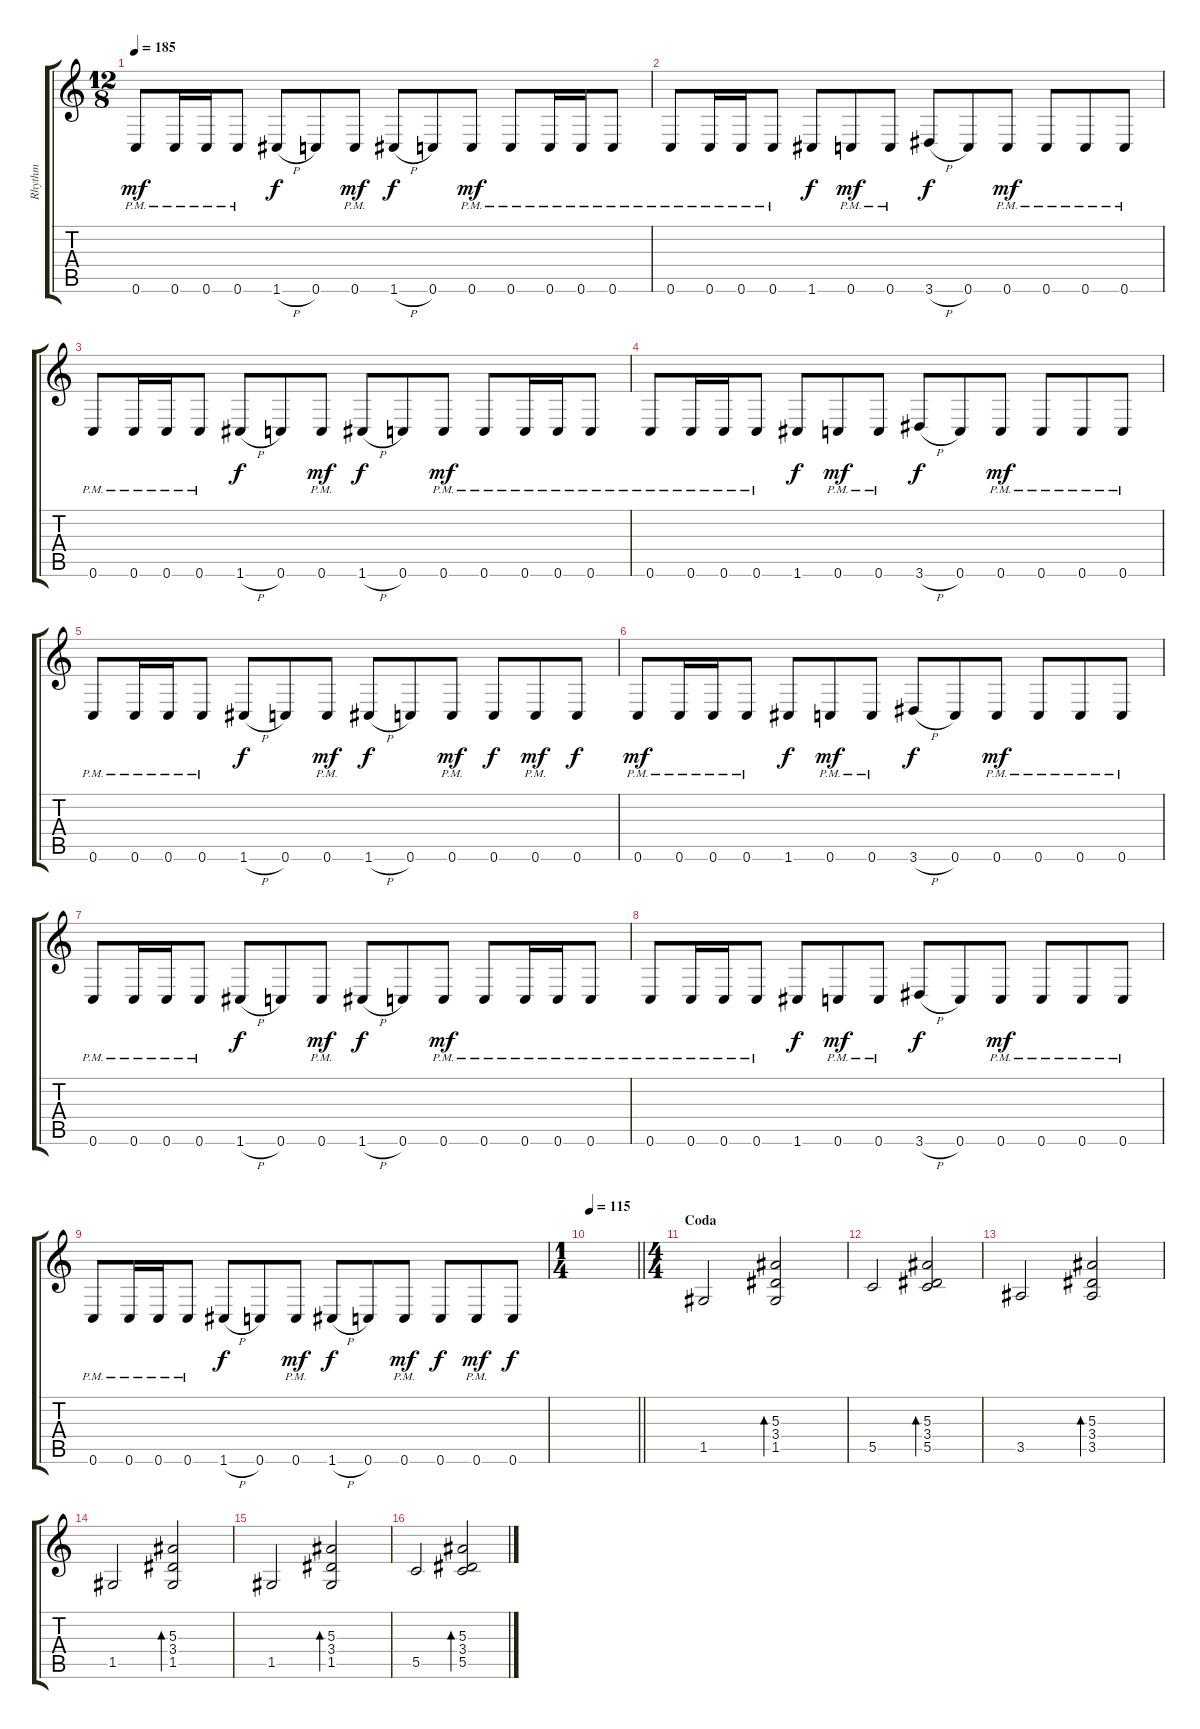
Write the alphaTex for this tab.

\track ("Rhythm" "Rhythm") {instrument distortionguitar}
\staff {score tabs}
\tuning (D4 A3 F3 C3 G2 C2) {hide}
\ts (12 8)
\tempo 185
\clef g2
\ks c
0.6{pm}.8{dy mf} 0.6{pm}.16 0.6{pm}.16 0.6{pm}.8 1.6{h}.8{dy f} 0.6.8 0.6{pm}.8{dy mf} 1.6{h}.8{dy f} 0.6.8 0.6{pm}.8{dy mf} 0.6{pm}.8 0.6{pm}.16 0.6{pm}.16 0.6{pm}.8 |
0.6{pm}.8 0.6{pm}.16 0.6{pm}.16 0.6{pm}.8 1.6.8{dy f} 0.6{pm}.8{dy mf} 0.6{pm}.8 3.6{h}.8{dy f} 0.6.8 0.6{pm}.8{dy mf} 0.6{pm}.8 0.6{pm}.8 0.6{pm}.8 |
0.6{pm}.8 0.6{pm}.16 0.6{pm}.16 0.6{pm}.8 1.6{h}.8{dy f} 0.6.8 0.6{pm}.8{dy mf} 1.6{h}.8{dy f} 0.6.8 0.6{pm}.8{dy mf} 0.6{pm}.8 0.6{pm}.16 0.6{pm}.16 0.6{pm}.8 |
0.6{pm}.8 0.6{pm}.16 0.6{pm}.16 0.6{pm}.8 1.6.8{dy f} 0.6{pm}.8{dy mf} 0.6{pm}.8 3.6{h}.8{dy f} 0.6.8 0.6{pm}.8{dy mf} 0.6{pm}.8 0.6{pm}.8 0.6{pm}.8 |
0.6{pm}.8 0.6{pm}.16 0.6{pm}.16 0.6{pm}.8 1.6{h}.8{dy f} 0.6.8 0.6{pm}.8{dy mf} 1.6{h}.8{dy f} 0.6.8 0.6{pm}.8{dy mf} 0.6.8{dy f} 0.6{pm}.8{dy mf} 0.6.8{dy f} |
0.6{pm}.8{dy mf} 0.6{pm}.16 0.6{pm}.16 0.6{pm}.8 1.6.8{dy f} 0.6{pm}.8{dy mf} 0.6{pm}.8 3.6{h}.8{dy f} 0.6.8 0.6{pm}.8{dy mf} 0.6{pm}.8 0.6{pm}.8 0.6{pm}.8 |
0.6{pm}.8 0.6{pm}.16 0.6{pm}.16 0.6{pm}.8 1.6{h}.8{dy f} 0.6.8 0.6{pm}.8{dy mf} 1.6{h}.8{dy f} 0.6.8 0.6{pm}.8{dy mf} 0.6{pm}.8 0.6{pm}.16 0.6{pm}.16 0.6{pm}.8 |
0.6{pm}.8 0.6{pm}.16 0.6{pm}.16 0.6{pm}.8 1.6.8{dy f} 0.6{pm}.8{dy mf} 0.6{pm}.8 3.6{h}.8{dy f} 0.6.8 0.6{pm}.8{dy mf} 0.6{pm}.8 0.6{pm}.8 0.6{pm}.8 |
0.6{pm}.8 0.6{pm}.16 0.6{pm}.16 0.6{pm}.8 1.6{h}.8{dy f} 0.6.8 0.6{pm}.8{dy mf} 1.6{h}.8{dy f} 0.6.8 0.6{pm}.8{dy mf} 0.6.8{dy f} 0.6{pm}.8{dy mf} 0.6.8{dy f} |
\ts (1 4)
\tempo 115
\barLineRight lightlight
|
\ts (4 4)
\section ("" "Coda")
1.5.2{volume 8 instrument electricguitarjazz} (5.3 3.4 1.5).2{bd 480} |
5.5.2 (5.3 3.4 5.5).2{bd 480} |
3.5.2 (5.3 3.4 3.5).2{bd 480} |
1.5.2 (5.3 3.4 1.5).2{bd 480} |
1.5.2 (5.3 3.4 1.5).2{bd 480} |
5.5.2 (5.3 3.4 5.5).2{bd 480}
